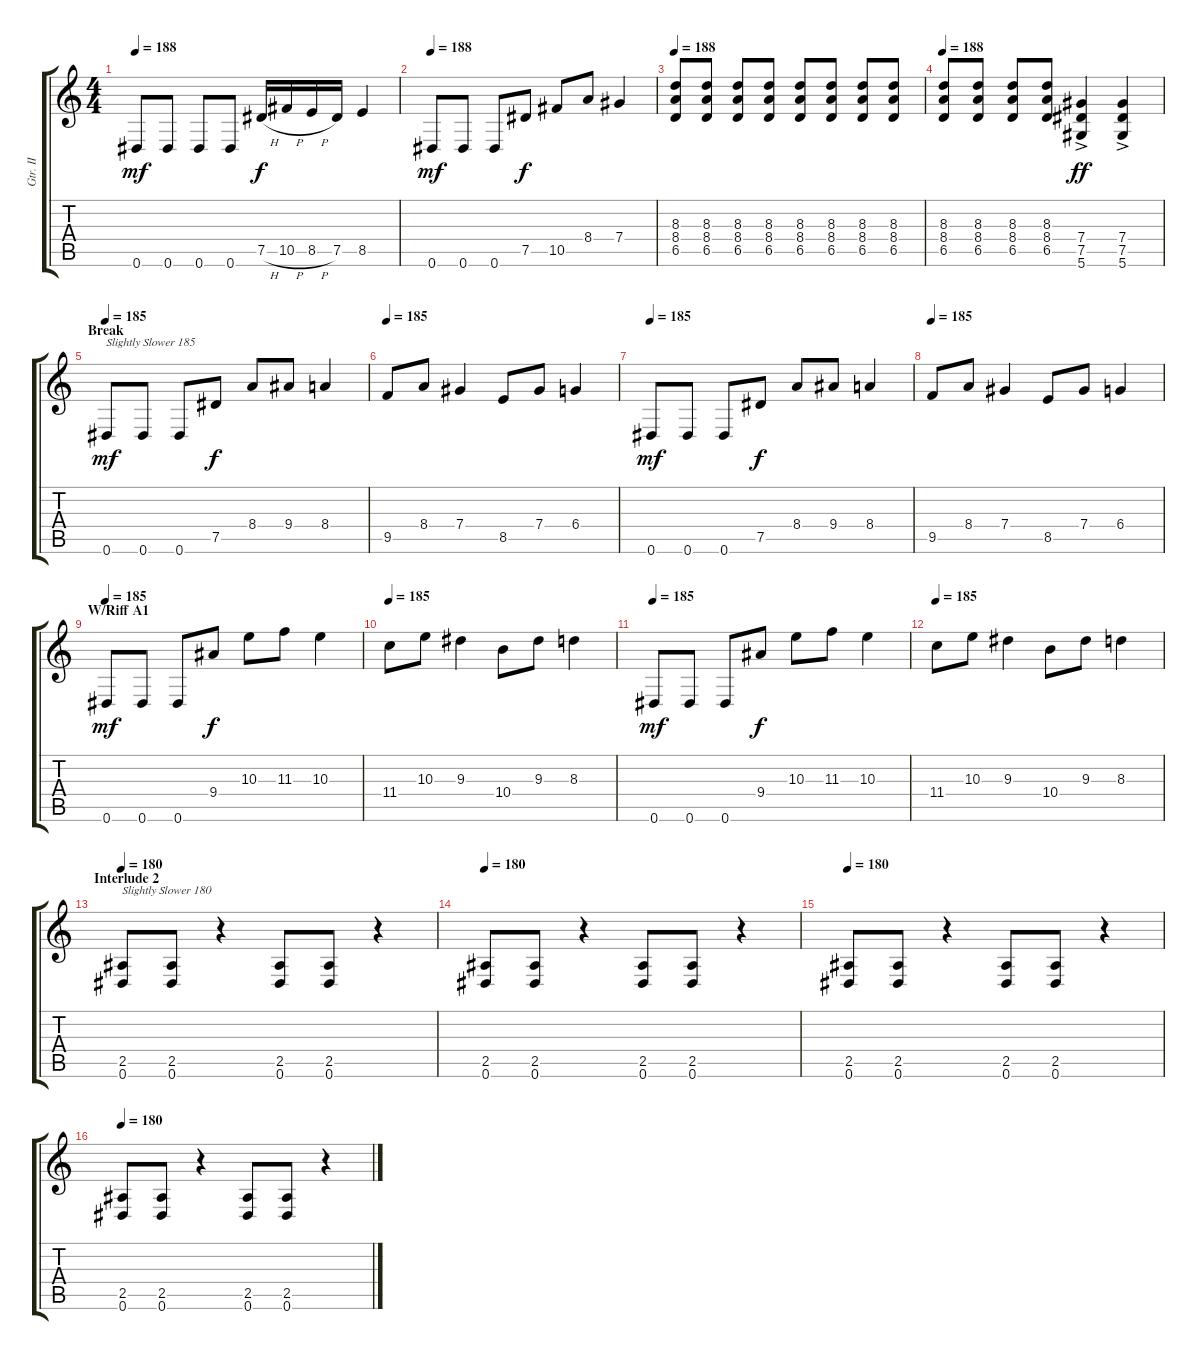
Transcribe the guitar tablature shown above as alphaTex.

\track ("Gtr. II" "Gtr. II") {instrument overdrivenguitar}
\staff {score tabs}
\tuning (Eb4 Bb3 Gb3 Db3 Ab2 Eb2) {hide}
\ts (4 4)
\tempo 188
\clef g2
\ks c
0.6.8{dy mf} 0.6.8 0.6.8 0.6.8 7.5{h}.16{dy f} 10.5{h}.16 8.5{h}.16 7.5.16 8.5.4 |
\tempo 188
0.6.8{dy mf} 0.6.8 0.6.8 7.5.8{dy f} 10.5.8 8.4.8 7.4.4 |
\tempo 188
(8.3 8.4 6.5).8 (8.3 8.4 6.5).8 (8.3 8.4 6.5).8 (8.3 8.4 6.5).8 (8.3 8.4 6.5).8 (8.3 8.4 6.5).8 (8.3 8.4 6.5).8 (8.3 8.4 6.5).8 |
\tempo 188
(8.3 8.4 6.5).8 (8.3 8.4 6.5).8 (8.3 8.4 6.5).8 (8.3 8.4 6.5).8 (7.4 7.5 5.6{ac}).4{dy ff} (7.4 7.5{ac} 5.6).4 |
\section ("" "Break")
\tempo 185
0.6.8{txt "Slightly Slower 185" dy mf} 0.6.8 0.6.8 7.5.8{dy f} 8.4.8 9.4.8 8.4.4 |
\tempo 185
9.5.8 8.4.8 7.4.4 8.5.8 7.4.8 6.4.4 |
\tempo 185
0.6.8{dy mf} 0.6.8 0.6.8 7.5.8{dy f} 8.4.8 9.4.8 8.4.4 |
\tempo 185
9.5.8 8.4.8 7.4.4 8.5.8 7.4.8 6.4.4 |
\section ("" "W/Riff A1")
\tempo 185
0.6.8{dy mf} 0.6.8 0.6.8 9.4.8{dy f} 10.3.8 11.3.8 10.3.4 |
\tempo 185
11.4.8 10.3.8 9.3.4 10.4.8 9.3.8 8.3.4 |
\tempo 185
0.6.8{dy mf} 0.6.8 0.6.8 9.4.8{dy f} 10.3.8 11.3.8 10.3.4 |
\tempo 185
11.4.8 10.3.8 9.3.4 10.4.8 9.3.8 8.3.4 |
\section ("" "Interlude 2")
\tempo 180
(2.5 0.6).8{txt "Slightly Slower 180"} (2.5 0.6).8 r.4 (2.5 0.6).8 (2.5 0.6).8 r.4 |
\tempo 180
(2.5 0.6).8 (2.5 0.6).8 r.4 (2.5 0.6).8 (2.5 0.6).8 r.4 |
\tempo 180
(2.5 0.6).8 (2.5 0.6).8 r.4 (2.5 0.6).8 (2.5 0.6).8 r.4 |
\tempo 180
(2.5 0.6).8 (2.5 0.6).8 r.4 (2.5 0.6).8 (2.5 0.6).8 r.4
